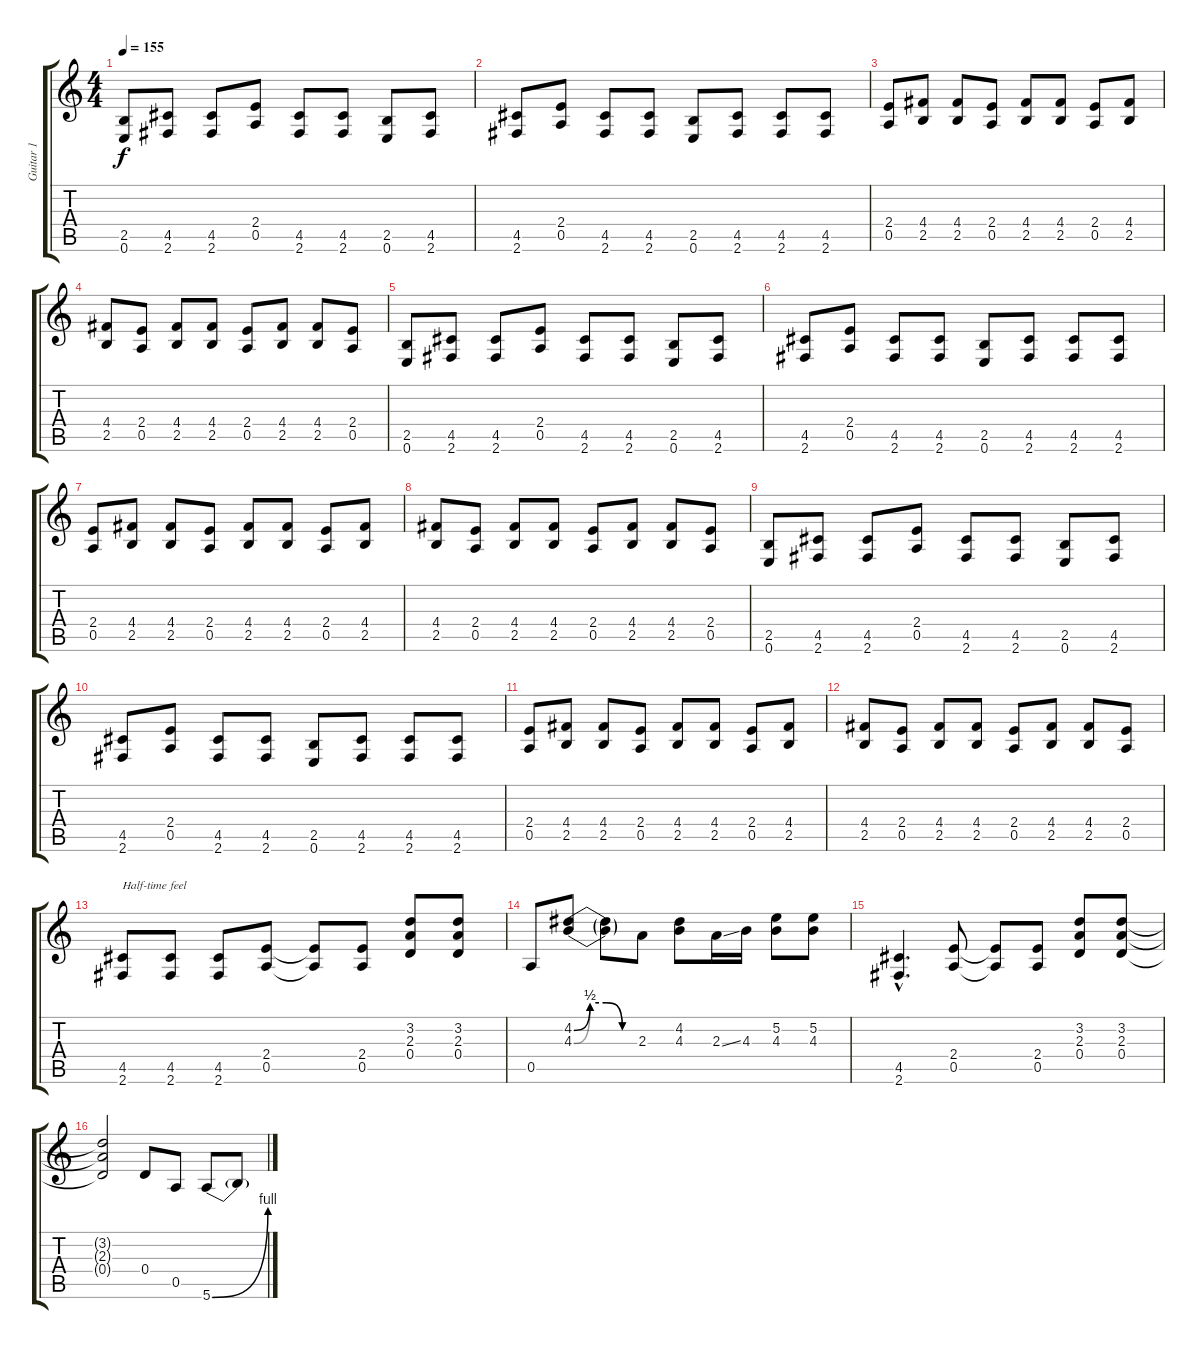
\track ("Guitar 1" "Guitar 1") {instrument overdrivenguitar}
\staff {score tabs}
\tuning (E4 B3 G3 D3 A2 E2) {hide}
\ts (4 4)
\tempo 155
\clef g2
\ks c
(2.5 0.6).8{dy f} (4.5 2.6).8 (4.5 2.6).8 (2.4 0.5).8 (4.5 2.6).8 (4.5 2.6).8 (2.5 0.6).8 (4.5 2.6).8 |
(4.5 2.6).8 (2.4 0.5).8 (4.5 2.6).8 (4.5 2.6).8 (2.5 0.6).8 (4.5 2.6).8 (4.5 2.6).8 (4.5 2.6).8 |
(2.4 0.5).8 (4.4 2.5).8 (4.4 2.5).8 (2.4 0.5).8 (4.4 2.5).8 (4.4 2.5).8 (2.4 0.5).8 (4.4 2.5).8 |
(4.4 2.5).8 (2.4 0.5).8 (4.4 2.5).8 (4.4 2.5).8 (2.4 0.5).8 (4.4 2.5).8 (4.4 2.5).8 (2.4 0.5).8 |
(2.5 0.6).8 (4.5 2.6).8 (4.5 2.6).8 (2.4 0.5).8 (4.5 2.6).8 (4.5 2.6).8 (2.5 0.6).8 (4.5 2.6).8 |
(4.5 2.6).8 (2.4 0.5).8 (4.5 2.6).8 (4.5 2.6).8 (2.5 0.6).8 (4.5 2.6).8 (4.5 2.6).8 (4.5 2.6).8 |
(2.4 0.5).8 (4.4 2.5).8 (4.4 2.5).8 (2.4 0.5).8 (4.4 2.5).8 (4.4 2.5).8 (2.4 0.5).8 (4.4 2.5).8 |
(4.4 2.5).8 (2.4 0.5).8 (4.4 2.5).8 (4.4 2.5).8 (2.4 0.5).8 (4.4 2.5).8 (4.4 2.5).8 (2.4 0.5).8 |
(2.5 0.6).8 (4.5 2.6).8 (4.5 2.6).8 (2.4 0.5).8 (4.5 2.6).8 (4.5 2.6).8 (2.5 0.6).8 (4.5 2.6).8 |
(4.5 2.6).8 (2.4 0.5).8 (4.5 2.6).8 (4.5 2.6).8 (2.5 0.6).8 (4.5 2.6).8 (4.5 2.6).8 (4.5 2.6).8 |
(2.4 0.5).8 (4.4 2.5).8 (4.4 2.5).8 (2.4 0.5).8 (4.4 2.5).8 (4.4 2.5).8 (2.4 0.5).8 (4.4 2.5).8 |
(4.4 2.5).8 (2.4 0.5).8 (4.4 2.5).8 (4.4 2.5).8 (2.4 0.5).8 (4.4 2.5).8 (4.4 2.5).8 (2.4 0.5).8 |
(4.5 2.6).8{txt "Half-time feel"} (4.5 2.6).8 (4.5 2.6).8 (2.4 0.5).8 (2.4{t} 0.5{t}).8 (2.4 0.5).8 (3.2 2.3 0.4).8 (3.2 2.3 0.4).8 |
0.5.8 (4.2{be (custom 0 0 15 2 30 2 45 0 60 0)} 4.3{be (custom 0 0 15 2 30 2 45 0 60 0)}).8 (4.2{t} 4.3{t}).8 2.3.8 (4.2 4.3).8 2.3{ss}.16 4.3.16 (5.2 4.3).8 (5.2 4.3).8 |
(4.5{hac} 2.6{hac}).4{d} (2.4 0.5).8 (2.4{t} 0.5{t}).8 (2.4 0.5).8 (3.2 2.3 0.4).8 (3.2 2.3 0.4).8 |
(3.2{t} 2.3{t} 0.4{t}).2 0.4.8 0.5.8 5.6{be (bend 0 0 60 4)}.8 5.6{t}.8
